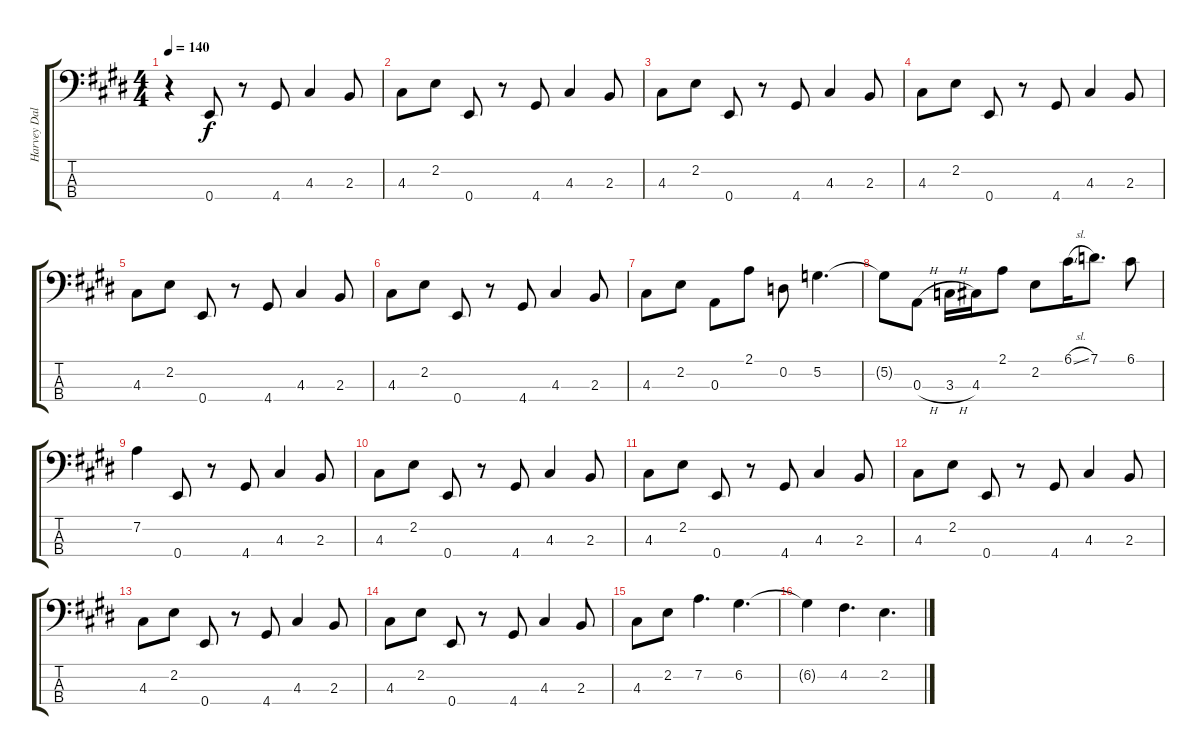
\track ("Harvey Dalton Arnold Bass" "Harvey Dal") {instrument electricbassfinger}
\staff {score tabs}
\tuning (G2 D2 A1 E1) {hide}
\ts (4 4)
\tempo 140
\clef f4
\ks e
r.4{dy f} 0.4.8 r.8 4.4.8 4.3.4 2.3.8 |
4.3.8 2.2.8 0.4.8 r.8 4.4.8 4.3.4 2.3.8 |
4.3.8 2.2.8 0.4.8 r.8 4.4.8 4.3.4 2.3.8 |
4.3.8 2.2.8 0.4.8 r.8 4.4.8 4.3.4 2.3.8 |
4.3.8 2.2.8 0.4.8 r.8 4.4.8 4.3.4 2.3.8 |
4.3.8 2.2.8 0.4.8 r.8 4.4.8 4.3.4 2.3.8 |
4.3.8 2.2.8 0.3.8 2.1.8 0.2.8 5.2.4{d} |
5.2{t}.8 0.3{h}.8 3.3{h}.16 4.3.16 2.1.8 2.2.8 6.1{sl}.16 7.1.8{d} 6.1.8 |
7.2.4 0.4.8 r.8 4.4.8 4.3.4 2.3.8 |
4.3.8 2.2.8 0.4.8 r.8 4.4.8 4.3.4 2.3.8 |
4.3.8 2.2.8 0.4.8 r.8 4.4.8 4.3.4 2.3.8 |
4.3.8 2.2.8 0.4.8 r.8 4.4.8 4.3.4 2.3.8 |
4.3.8 2.2.8 0.4.8 r.8 4.4.8 4.3.4 2.3.8 |
4.3.8 2.2.8 0.4.8 r.8 4.4.8 4.3.4 2.3.8 |
4.3.8 2.2.8 7.2.4{d} 6.2.4{d} |
6.2{t}.4 4.2.4{d} 2.2.4{d}
